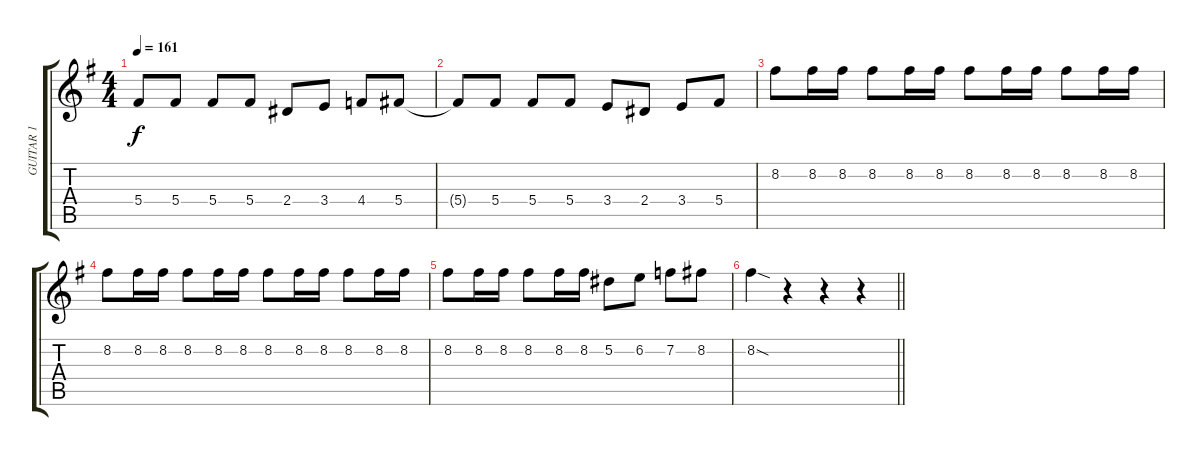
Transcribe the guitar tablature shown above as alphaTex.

\track ("GUITAR 1" "GUITAR 1") {instrument distortionguitar}
\staff {score tabs}
\tuning (Eb4 Bb3 Gb3 Db3 Ab2 Eb2) {hide}
\ts (4 4)
\tempo 161
\clef g2
\ks g
5.4{t}.8{dy f} 5.4.8 5.4.8 5.4.8 2.4.8 3.4.8 4.4.8 5.4.8 |
5.4{t}.8 5.4.8 5.4.8 5.4.8 3.4.8 2.4.8 3.4.8 5.4.8 |
8.2.8 8.2.16 8.2.16 8.2.8 8.2.16 8.2.16 8.2.8 8.2.16 8.2.16 8.2.8 8.2.16 8.2.16 |
8.2.8 8.2.16 8.2.16 8.2.8 8.2.16 8.2.16 8.2.8 8.2.16 8.2.16 8.2.8 8.2.16 8.2.16 |
8.2.8 8.2.16 8.2.16 8.2.8 8.2.16 8.2.16 5.2.8 6.2.8 7.2.8 8.2.8 |
\barLineRight lightlight
8.2{sod}.4 r.4 r.4 r.4
